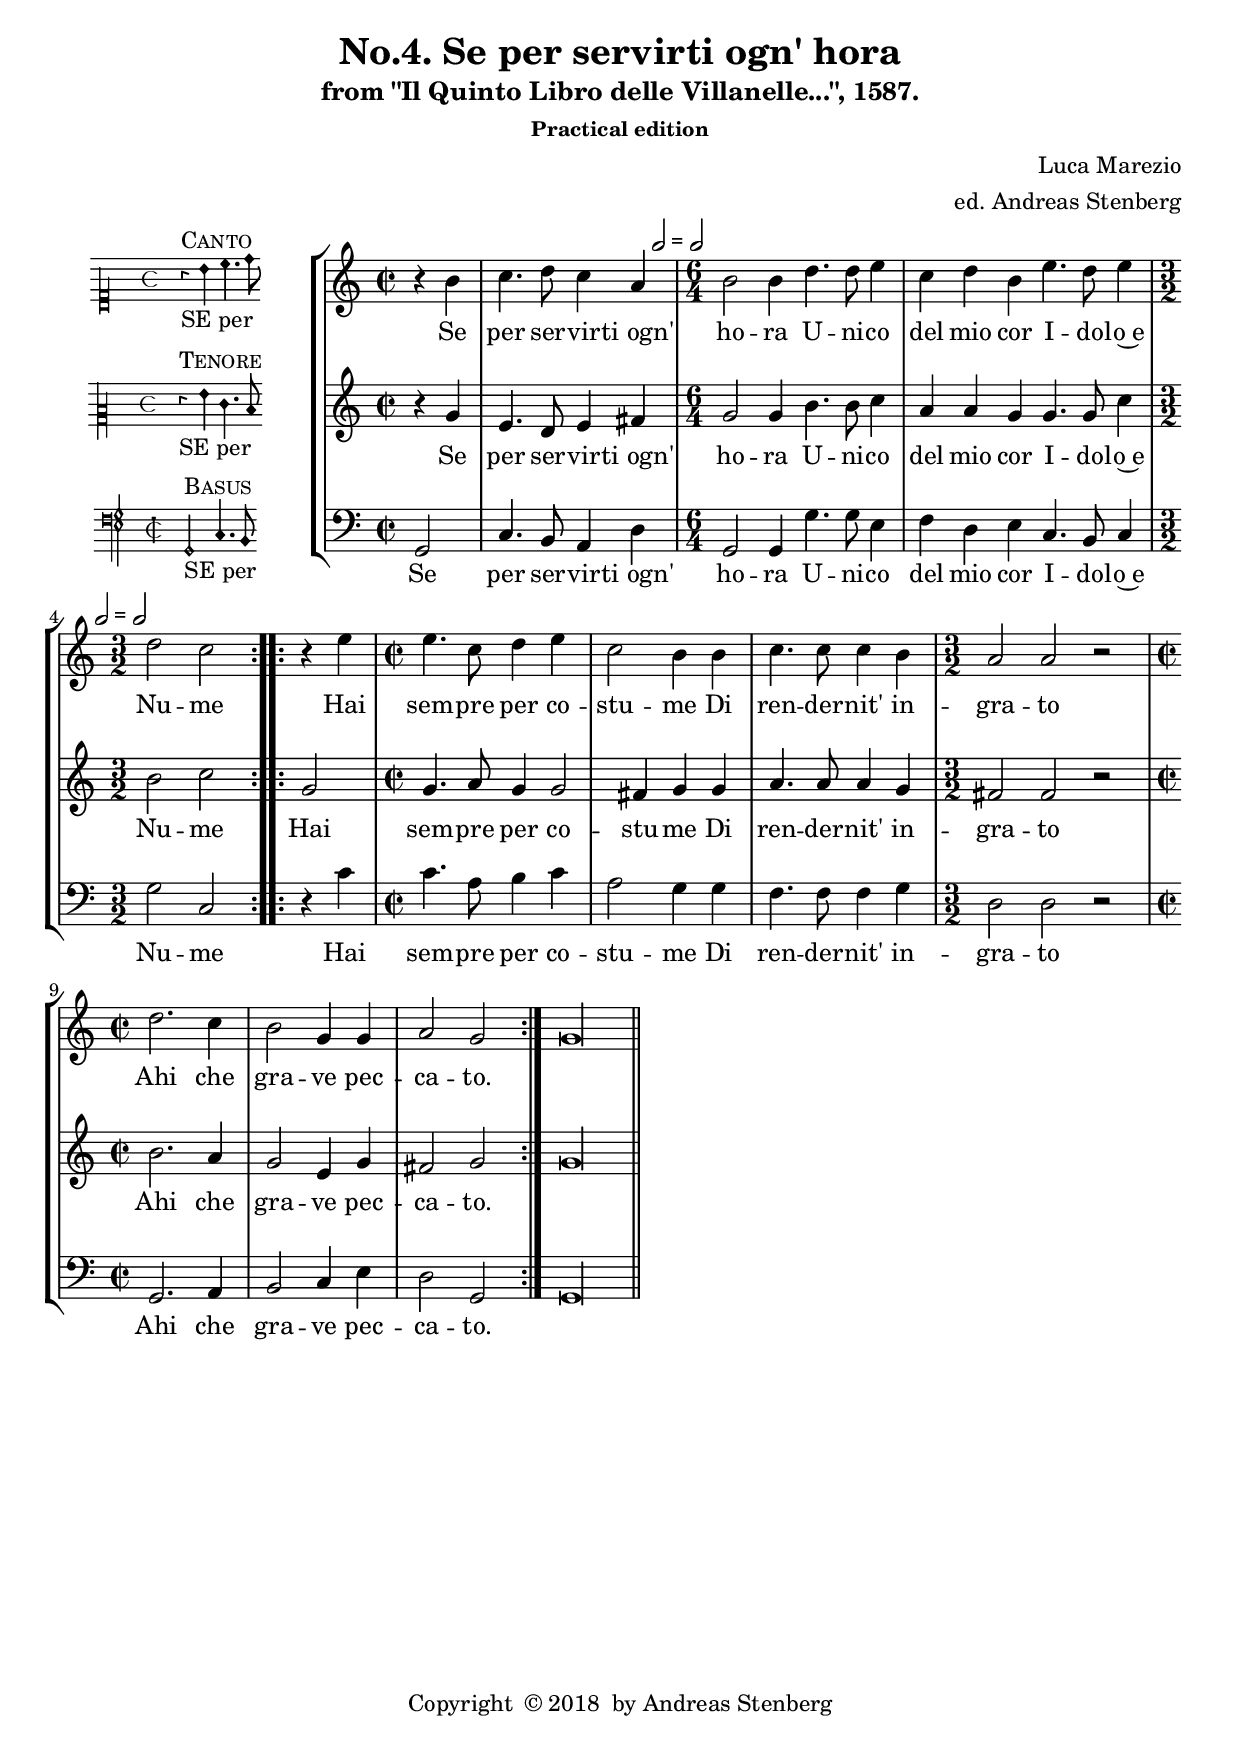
\version "2.20.0"

\include "deutsch.ly"

#(append! supported-clefs '(("mensural-f3" . ("clefs.mensural.f" 0 0))))

ficta = \once \set suggestAccidentals =##t

\header {

  title = "No.4. Se per servirti ogn' hora"

  subtitle = "from \"Il Quinto Libro delle Villanelle...\", 1587."

  subsubtitle = "Practical edition"

  composer = "Luca Marezio"

  arranger = "ed. Andreas Stenberg"
  poet = ""
  meter =""

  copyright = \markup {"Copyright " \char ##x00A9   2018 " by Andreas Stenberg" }

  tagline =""

}

global = {

  \key c \major

}

%% PDF p.5.

sopMusic = \relative c'' {


  \set Score.tempoHideNote = ##t

  \tempo 2 = 96

  \time 2/2

  \repeat volta 2 {
  \partial 2
  r4 h4
  c4. d8 c4 a4
  \mark \markup {
      \fontsize #-3
      {
        \note { 2 } #1
        =
        \note { 2 } #1
      }
    }\time 6/4
  h2 h4 d4. d8 e4
  c4 d4 h4 e4. d8 e4
  \mark \markup {
      \fontsize #-3
      {
        \note { 2 } #1
        =
        \note { 2 } #1
      }
    }
    \time 3/2
  d2 c2
  }

  \repeat volta 2 {


  r4 e4
  \time 2/2
  e4. c8 d4 e4
  c2 h4 h4
  c4. c8 c4 h4
  \time 3/2
  a2 a2 r2
  \time 2/2
  d2. c4
  h2 g4 g4
  a2 g2

  }

  \revert Staff.BarLine.transparent

  \cadenzaOn

      g\longa*1/2

  \bar "||"

  \cadenzaOff

}

sopWords = \lyricmode {

  Se per ser -- vir -- ti_ogn' ho -- ra
  U -- ni -- co del mio cor
  I -- do -- lo~e Nu -- me
  Hai sem -- pre per co -- stu -- me
  Di ren -- der -- nit' in -- gra -- to
  Ahi che gra -- ve pec -- ca -- to.

}

%% PDF p.53.

altoMusic = \relative c' {

  \repeat volta 2 {

  r4 g'4
  e4. d8 e4 fis4
  g2 g4 h4. h8 c4
  a4 a4 g4 g4. g8 c4
  h2 c2

  }



  \repeat volta 2 {

  g2
  g4. a8 g4 g2 fis4
  g4 g4 a4. a8 a4 g4
  fis2 fis2 r2
  h2. a4
  g2 e4 g4
  fis2 g2

  }

  \cadenzaOn

  g\longa*1/2

  \cadenzaOff

}

altoWords = \lyricmode {

  Se per ser -- vir -- ti_ogn' ho -- ra
  U -- ni -- co del mio cor
  I -- do -- lo~e Nu -- me
  Hai sem -- pre per co -- stu -- me
  Di ren -- der -- nit' in -- gra -- to
  Ahi che gra -- ve pec -- ca -- to.

}

%% PDF p.101.

bassMusic = \relative c {

  \clef "bass"

  \repeat volta 2 {

  g2
  c4. h8 a4 d4
  g,2 g4 g'4. g8 e4
  f4 d4 e4 c4. h8 c4
  g'2 c,2

  }



  \repeat volta 2 {

  r4 c'4
  c4. a8 h4 c4
  a2 g4 g4
  f4. f8 f4 g4
  d2 d2 r2
  g,2. a4
  h2 c4 e4
  d2 g,2
  }

  \cadenzaOn

  g\longa*1/2

  \cadenzaOff

}

bassWords = \lyricmode {

  Se per ser -- vir -- ti_ogn' ho -- ra
  U -- ni -- co del mio cor
  I -- do -- lo~e Nu -- me
  Hai sem -- pre per co -- stu -- me
  Di ren -- der -- nit' in -- gra -- to
  Ahi che gra -- ve pec -- ca -- to.

}

incipitDiscantus = \markup {

  \score {

    {

      %      \set Staff.instrumentName = #"Tenor "

      \override NoteHead.style = #'neomensural

      \override Rest.style = #'neomensural

      \override Staff.TimeSignature.style = #'mensural

      \cadenzaOn

      \clef "petrucci-c1"

      \key c \major

      \time 4/4


      r4 ^\markup { \smallCaps"Canto"} _"SE per "
  h'4 c''4. d''8
    }

    \layout {

      \context {

        \Voice

        \remove "Ligature_bracket_engraver"

        \consists "Mensural_ligature_engraver"

      }

      line-width = 4.5\cm

    }

  }

}



incipitAltus = \markup {

  \score {

    {

      %      \set Staff.instrumentName = #"Tenor "

      \override NoteHead.style = #'neomensural

      \override Rest.style = #'neomensural

      \override Staff.TimeSignature.style = #'mensural

      \cadenzaOn

      \clef "petrucci-c2"

      \key c \major

      \time 4/4

      r4^\markup \smallCaps"Tenore"_"SE per"
      g'4 e'4.d'8
    }

    \layout {

      \context {

        \Voice

        \remove "Ligature_bracket_engraver"

        \consists "Mensural_ligature_engraver"

      }

      line-width = 4.5\cm

    }

  }

}



incipitBassus = \markup {

  \score {

    {

      %      \set Staff.instrumentName = #"Tenor "

      \override NoteHead.style = #'neomensural

      \override Rest.style = #'neomensural

      \override Staff.TimeSignature.style = #'mensural

      \cadenzaOn

      \clef "petrucci-f"

      \key c \major

      \time 2/2

      g,2^\markup \smallCaps"Basus"_"SE per"
      c4. h,8

    }

    \layout {

      \context {

        \Voice

        \remove "Ligature_bracket_engraver"

        \consists "Mensural_ligature_engraver"

      }

      line-width = 4.5\cm

    }

  }

}



\score {

  <<

    \new StaffGroup \with {

      \override VerticalAxisGroup.staff-staff-spacing = #'((basic-distance . 12))

    } <<

      \new Staff = treble <<

        \set Staff.instrumentName = \incipitDiscantus

        \new Voice = "sopranos" {

          \set  Staff.midiInstrument ="choir aahs"

          %	\voiceOne

          << \global \sopMusic >>

        }

      >>

      \new Lyrics = sopranos { s1 }


      \new Staff = "medius" <<

        \set Staff.instrumentName = \incipitAltus


        \new Voice = "altos" {

          %	\voiceTwo

          \set  Staff.midiInstrument ="choir aahs"

          << \global \altoMusic >>

        }

      >>


      \new Lyrics = "altos" { s1 }


      \new Staff ="basses" {

        \set Staff.instrumentName = \incipitBassus


        \new Voice = "basses" {

          \set  Staff.midiInstrument ="choir aahs"

          %	\voiceTwo

          << \global \bassMusic >>

        }

      }

    >>

    \new Lyrics = basses { s1 }


    \context Lyrics = sopranos \lyricsto sopranos \sopWords

    \context Lyrics = altos \lyricsto altos \altoWords

    \context Lyrics = basses \lyricsto basses \bassWords

  >>

  \layout {

    \context {

      \Score

      % no bars in staves

      %      \override BarLine.transparent = ##t


    }

    % the next three instructions keep the lyrics between the bar lines

    \context {

      \Lyrics

      \consists "Bar_engraver"

      \override BarLine.transparent = ##t

    }

    \context {

      \StaffGroup

      \consists "Separating_line_group_engraver"

    }

    \context {

      \Voice

      % no slurs

      \override Slur.transparent = ##t

      % Comment in the below "\remove" command to allow line

      % breaking also at those barlines where a note overlaps

      % into the next bar.  The command is commented out in this

      % short example score, but especially for large scores, you

      % will typically yield better line breaking and thus improve

      % overall spacing if you comment in the following command.

      %\remove "Forbid_line_break_engraver"

    }

    indent = 4.5\cm

  }


}

%% Stanzas 2 - 4

\pageBreak

\markup {

  \fontsize #1.0

  \column {

    \fill-line { "2." }

    \fill-line {

      \column {

        \line { Lasso poss' io ben dire }

        \line { \hspace #'3 Ch'habbi di smalto il core ò di Diamante }

        \line { \hspace #'3  Se l'esser mio costante }

        \line {  \hspace #'3 Non hà giamai giovato }

        \line {  \hspace #'3 Che non mi fussi in grato. }
      }

    }

    \vspace #1.0

    \fill-line { "3." }

    \fill-line {

     \column {

        \line { Non credevo io giamai }

        \line { \hspace #'3 Ch'un' amor cosi saldo fido e forte }

        \line { \hspace #'3  Troncar potesse morte }

        \line {  \hspace #'3 Ma ahi ingrata mercede }

        \line {  \hspace #'3 Rompe amorosa fede. }
      }

    }

        \vspace #1.0

    \fill-line { "4." }

    \fill-line {

     \column {

        \line { Dhe se miei giusti preghi }

        \line { \hspace #'3 Ponno haver loco fa che di faetta }

        \line { \hspace #'3  Facci degna vendetta }

        \line {  \hspace #'3 D'un cosi ingrato core }

        \line {  \hspace #'3 Per me dolce signore. }
      }
    }

  }

}

\score {

  \unfoldRepeats

  <<

    \new StaffGroup <<

      \new Staff = treble <<

        \set Staff.instrumentName = \incipitDiscantus

        \new Voice = "sopranos" {

          \set  Staff.midiInstrument ="choir aahs"

          %	\voiceOne

          << \global \sopMusic >>

        }

      >>

      \new Lyrics = sopranos { s1 }


      \new Staff = "medius" <<

        \set Staff.instrumentName = \incipitAltus


        \new Voice = "altos" {

          %	\voiceTwo

          \set  Staff.midiInstrument ="choir aahs"

          << \global \altoMusic >>

        }

      >>


      \new Lyrics = "altos" { s1 }


      \new Staff ="basses" {

        \set Staff.instrumentName = \incipitBassus


        \new Voice = "basses" {

          \set  Staff.midiInstrument ="choir aahs"

          \clef "G_8"

          %	\voiceTwo

          << \global \bassMusic >>

        }

      }

    >>

    \new Lyrics = basses { s1 }


    \context Lyrics = sopranos \lyricsto sopranos \sopWords

    \context Lyrics = altos \lyricsto altos \altoWords

    \context Lyrics = basses \lyricsto basses \bassWords

  >>

  \midi {}

}

\paper {

  ragged-bottom = ##t

  ragged-last-bottom = ##t

  ragged-last = ##t

}


%{

convert-ly.py (GNU LilyPond) 2.18.2  convert-ly.py: Processing `'...

Applying conversion: 2.15.7, 2.15.9, 2.15.10, 2.15.16, 2.15.17,

2.15.18, 2.15.19, 2.15.20, 2.15.25, 2.15.32, 2.15.39, 2.15.40,

2.15.42, 2.15.43, 2.16.0, 2.17.0, 2.17.4, 2.17.5, 2.17.6, 2.17.11,

2.17.14, 2.17.15, 2.17.18, 2.17.19, 2.17.20, 2.17.25, 2.17.27,

2.17.29, 2.17.97, 2.18.0

%}
